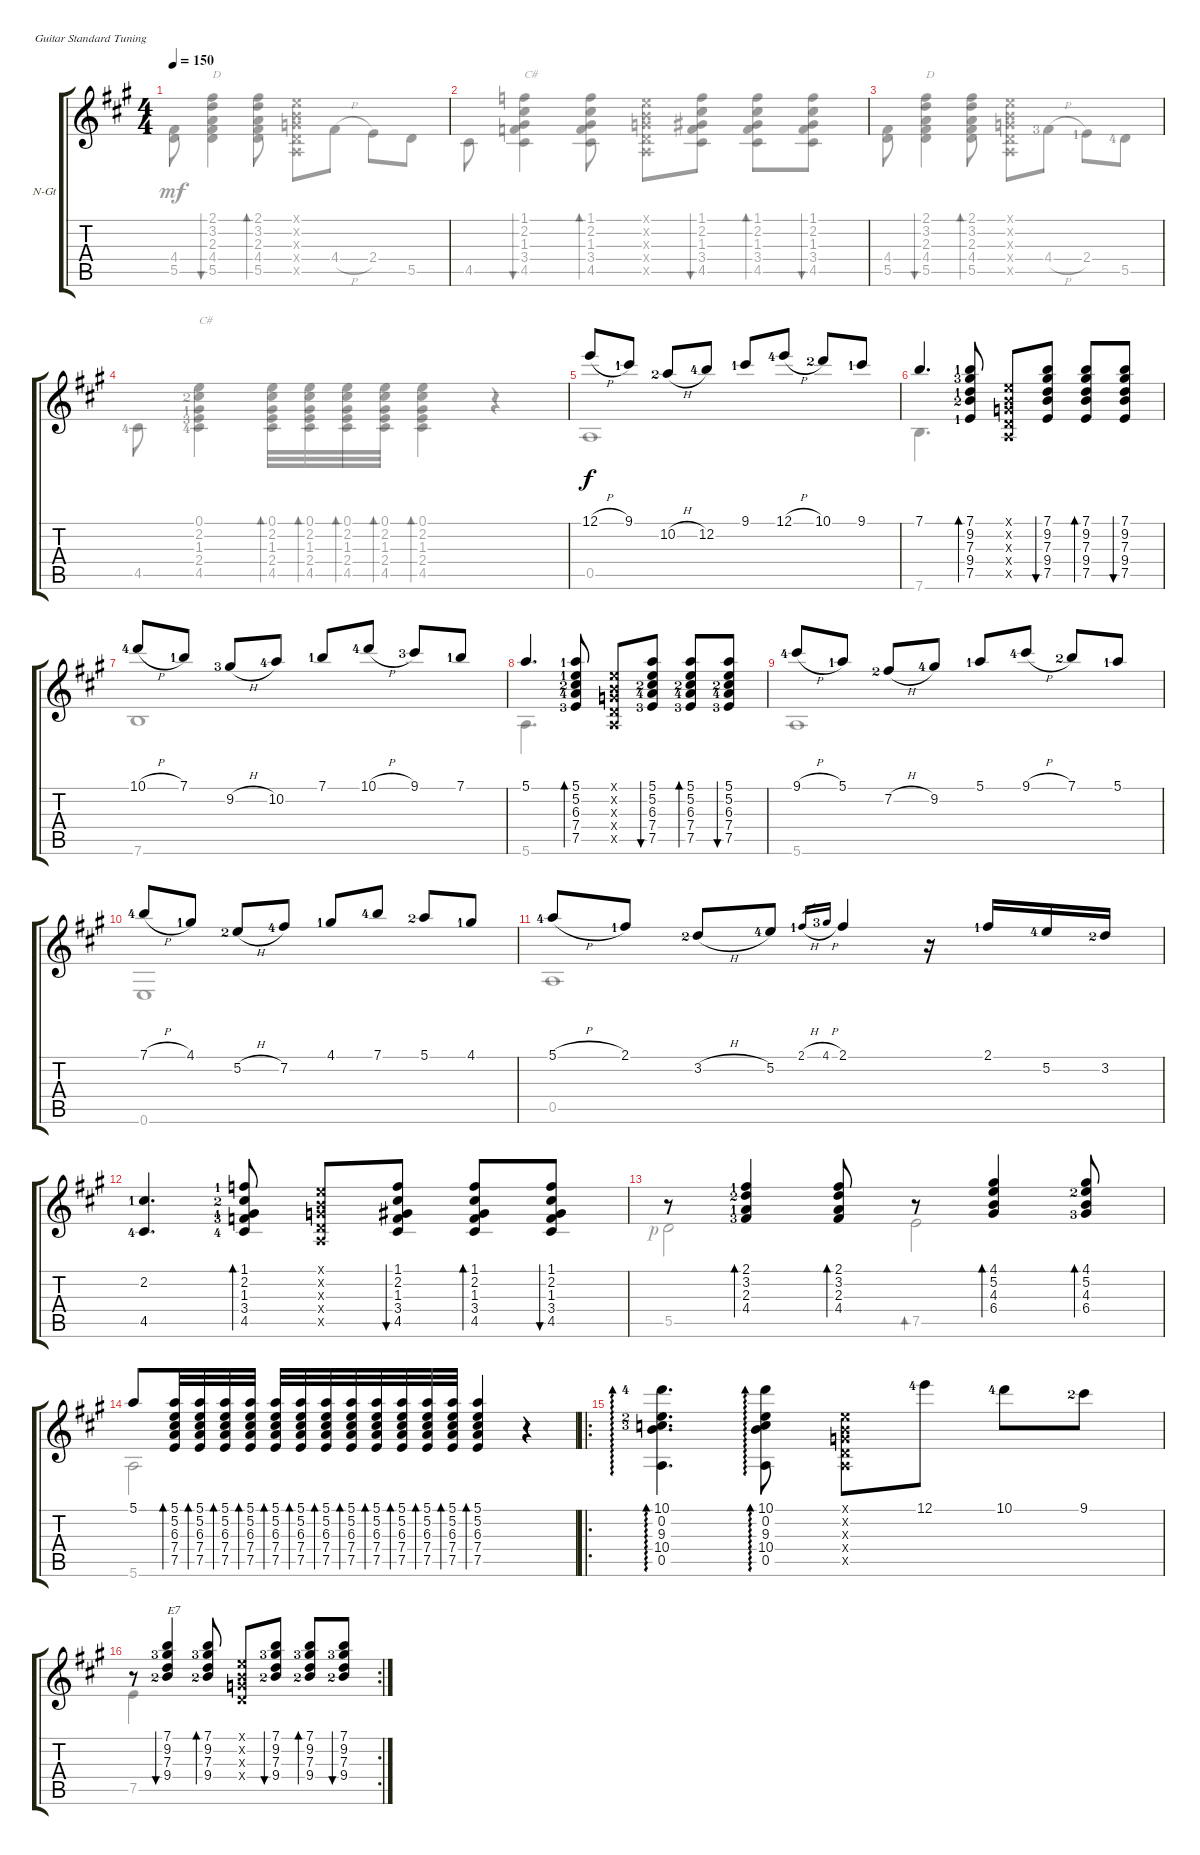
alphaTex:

\defaultSystemsLayout 4
\bracketExtendMode groupsimilarinstruments
\firstSystemTrackNameOrientation horizontal
\otherSystemsTrackNameOrientation horizontal
\track ("Nylon Guitar" "N-Gt") {instrument acousticguitarsteel}
\staff {score tabs}
\tuning (E4 B3 G3 D3 A2 E2)
\voice
\ts (4 4)
\tempo 150
\clef g2
\ks a
|
|
|
|
12.1{h}.8 9.1{lf 2}.8 10.2{h lf 3}.8 12.2{lf 5}.8 9.1{lf 2}.8 12.1{h lf 5}.8 10.1{lf 3}.8 9.1{lf 2}.8 |
7.1.4{d} (7.1{lf 2} 9.2{lf 4} 7.3{lf 2} 9.4{lf 3} 7.5{lf 2}).8{bd 30} (0.1{x} 0.2{x} 0.3{x} 0.4{x} 0.5{x}).8 (7.1 9.2 7.3 9.4 7.5).8{bu 30} (7.1 9.2 7.3 9.4 7.5).8{bd 30} (7.1 9.2 7.3 9.4 7.5).8{bu 30} |
10.1{h lf 5}.8 7.1{lf 2}.8 9.2{h lf 4}.8 10.2{lf 5}.8 7.1{lf 2}.8 10.1{h lf 5}.8 9.1{lf 4}.8 7.1{lf 2}.8 |
5.1.4{d} (5.1{lf 2} 5.2{lf 2} 6.3{lf 3} 7.4{lf 5} 7.5{lf 4}).8{bd 30} (0.1{x} 0.2{x} 0.3{x} 0.4{x} 0.5{x}).8 (5.1 5.2 6.3{lf 3} 7.4{lf 5} 7.5{lf 4}).8{bu 30} (5.1 5.2 6.3{lf 3} 7.4{lf 5} 7.5{lf 4}).8{bd 30} (5.1 5.2 6.3{lf 3} 7.4{lf 5} 7.5{lf 4}).8{bu 30} |
9.1{h lf 5}.8 5.1{lf 2}.8 7.2{h lf 3}.8 9.2{lf 5}.8 5.1{lf 2}.8 9.1{h lf 5}.8 7.1{lf 3}.8 5.1{lf 2}.8 |
7.1{h lf 5}.8 4.1{lf 2}.8 5.2{h lf 3}.8 7.2{lf 5}.8 4.1{lf 2}.8 7.1{lf 5}.8 5.1{lf 3}.8 4.1{lf 2}.8 |
5.1{h lf 5}.8 2.1{lf 2}.8 3.2{h lf 3}.8 5.2{lf 5}.8 2.1{h lf 2}.16{gr} 4.1{h lf 4}.16{gr} 2.1.4 r.16 2.1{lf 2}.16 5.2{lf 5}.16 3.2{lf 3}.16 |
(2.2{lf 2} 4.5{lf 5}).4{d} (1.1{lf 2} 2.2{lf 3} 1.3{lf 2} 3.4{lf 4} 4.5{lf 5}).8{bd 30} (0.1{x} 0.2{x} 0.3{x} 0.4{x} 0.5{x}).8 (1.1 2.2 1.3 3.4 4.5).8{bu 30} (1.1 2.2 1.3 3.4 4.5).8{bd 30} (1.1 2.2 1.3 3.4 4.5).8{bu 30} |
r.8 (2.1{lf 2} 3.2{lf 3} 2.3{lf 2} 4.4{lf 4}).4{bd 30} (2.1 3.2 2.3 4.4).8{bd 30} r.8{bd 0} (4.1 5.2 4.3 6.4).4{bd 30} (4.1 5.2{lf 3} 4.3 6.4{lf 4}).8{bd 30} |
5.1.8 (5.1 5.2 6.3 7.4 7.5).32{bd 30} (5.1 5.2 6.3 7.4 7.5).32{bd 30} (5.1 5.2 6.3 7.4 7.5).32{bd 30} (5.1 5.2 6.3 7.4 7.5).32{bd 30} (5.1 5.2 6.3 7.4 7.5).32{bd 30} (5.1 5.2 6.3 7.4 7.5).32{bd 30} (5.1 5.2 6.3 7.4 7.5).32{bd 30} (5.1 5.2 6.3 7.4 7.5).32{bd 30} (5.1 5.2 6.3 7.4 7.5).32{bd 30} (5.1 5.2 6.3 7.4 7.5).32{bd 30} (5.1 5.2 6.3 7.4 7.5).32{bd 30} (5.1 5.2 6.3 7.4 7.5).32{bd 30} (5.1 5.2 6.3 7.4 7.5).4{bd 30} r.4 |
\ro
(10.1{lf 5} 0.2 9.3{lf 3} 10.4{lf 4} 0.5).4{d ad 0} (10.1 0.2 9.3 10.4 0.5).8{ad 0} (0.1{x} 0.2{x} 0.3{x} 0.4{x} 0.5{x}).8 12.1{lf 5}.8 10.1{lf 5}.8 9.1{lf 3}.8 |
\rc 2
r.8 (7.1 9.2{lf 4} 7.3 9.4{lf 3}).4{bu 30 txt "E7"} (7.1 9.2{lf 4} 7.3 9.4{lf 3}).8{bd 30} (0.1{x} 0.2{x} 0.3{x} 0.4{x}).8 (7.1 9.2{lf 4} 7.3 9.4{lf 3}).8{bu 30} (7.1 9.2{lf 4} 7.3 9.4{lf 3}).8{bd 30} (7.1 9.2{lf 4} 7.3 9.4{lf 3}).8{bu 30}
\voice
\clef g2
\ottava regular
\simile none
\ks a
(5.5 4.4).8{dy mf} (5.5 4.4 2.3 3.2 2.1).4{bu 30 txt "D"} (5.5 4.4 2.3 3.2 2.1).8{bd 30} (0.1{x} 0.2{x} 0.3{x} 0.4{x} 0.5{x}).8 4.4{h}.8 2.4.8 5.5.8 |
4.5.8 (4.5 3.4 1.3 2.2 1.1).4{bu 30 txt "C#"} (4.5 3.4 1.3 2.2 1.1).8{bd 30} (0.1{x} 0.2{x} 0.3{x} 0.4{x} 0.5{x}).8 (4.5 3.4 1.3 2.2 1.1).8{bu 30} (4.5 3.4 1.3 2.2 1.1).8{bd 30} (4.5 3.4 1.3 2.2 1.1).8{bu 30} |
(5.5 4.4).8 (4.4 5.5 2.3 3.2 2.1).4{bu 30 txt "D"} (4.4 5.5 2.3 3.2 2.1).8{bd 30} (0.1{x} 0.2{x} 0.3{x} 0.4{x} 0.5{x}).8 4.4{h lf 4}.8 2.4{lf 2}.8 5.5{lf 5}.8 |
4.5{lf 5}.8 (4.5{lf 5} 2.4{lf 4} 1.3{lf 2} 2.2{lf 3} 0.1).4{txt "C#"} (0.1 2.2 1.3 2.4 4.5).32{bd 30} (0.1 2.2 1.3 2.4 4.5).32{bd 30} (0.1 2.2 1.3 2.4 4.5).32{bd 30} (0.1 2.2 1.3 2.4 4.5).32{bd 30} (0.1 2.2 1.3 2.4 4.5).4{bd 30} r.4 |
0.5.1 |
7.6.4{d} |
7.6.1 |
5.6.4{d} |
5.6.1 |
0.6.1 |
0.5.1 |
|
5.5{rf 1}.2 7.5.2{bd 0} |
5.6.2 |
|
7.5.4
